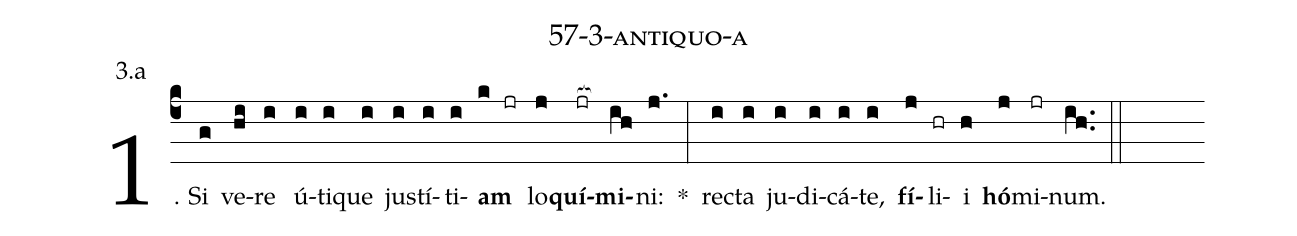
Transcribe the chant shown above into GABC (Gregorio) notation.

name: 57-3-antiquo-a;
annotation: 3.a;
%%
(c4)1. Si(g) ve(hi)re(i) ú(i)ti(i)que(i) jus(i)tí(i)ti(i)<b>am</b>(k jr) lo(j)<b>quí</b>(jr[ocb:1{])<b>mi</b>(ih[ocb:0}])ni:(j.) *(:) rec(i)ta(i) ju(i)di(i)cá(i)te,(i) <b>fí</b>(j)li(hr)i(h) <b>hó</b>(j)mi(jr)num.(ih..) (::)
